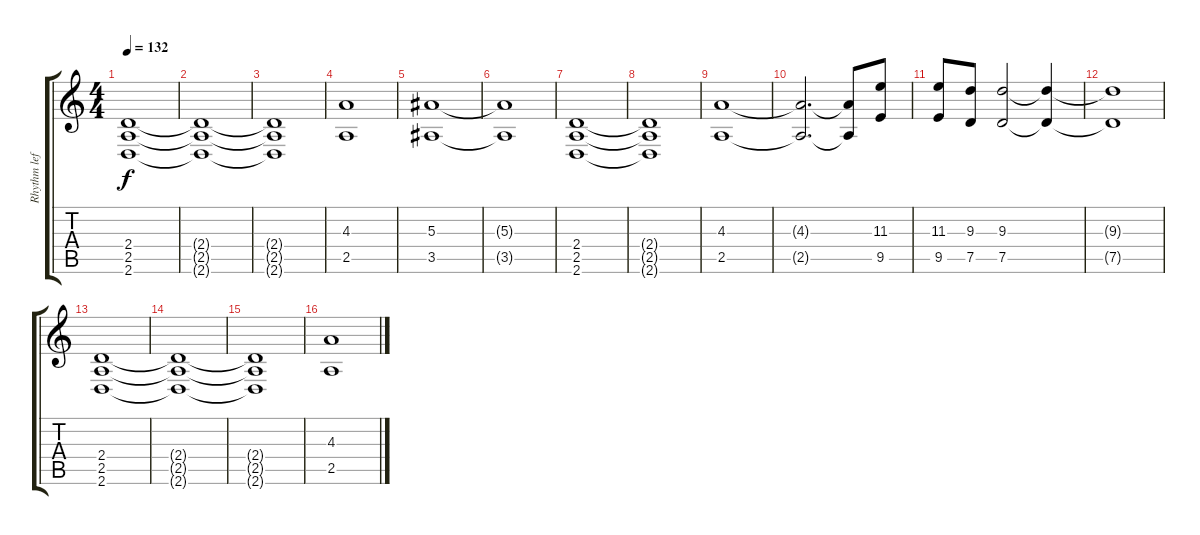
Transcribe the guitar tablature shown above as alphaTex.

\track ("Rhythm left" "Rhythm lef") {instrument distortionguitar}
\staff {score tabs}
\tuning (D4 A3 F3 C3 G2 C2) {hide}
\ts (4 4)
\tempo 132
\clef g2
\ks c
(2.4 2.5 2.6).1{dy f} |
(2.4{t} 2.5{t} 2.6{t}).1 |
(2.4{t} 2.5{t} 2.6{t}).1 |
(4.3 2.5).1 |
(5.3 3.5).1 |
(5.3{t} 3.5{t}).1 |
(2.4 2.5 2.6).1 |
(2.4{t} 2.5{t} 2.6{t}).1 |
(4.3 2.5).1 |
(4.3{t} 2.5{t}).2{d} (4.3{t} 2.5{t}).8 (11.3 9.5).8 |
(11.3 9.5).8 (9.3 7.5).8 (9.3 7.5).2 (9.3{t} 7.5{t}).4 |
(9.3{t} 7.5{t}).1 |
(2.4 2.5 2.6).1 |
(2.4{t} 2.5{t} 2.6{t}).1 |
(2.4{t} 2.5{t} 2.6{t}).1 |
(4.3 2.5).1
